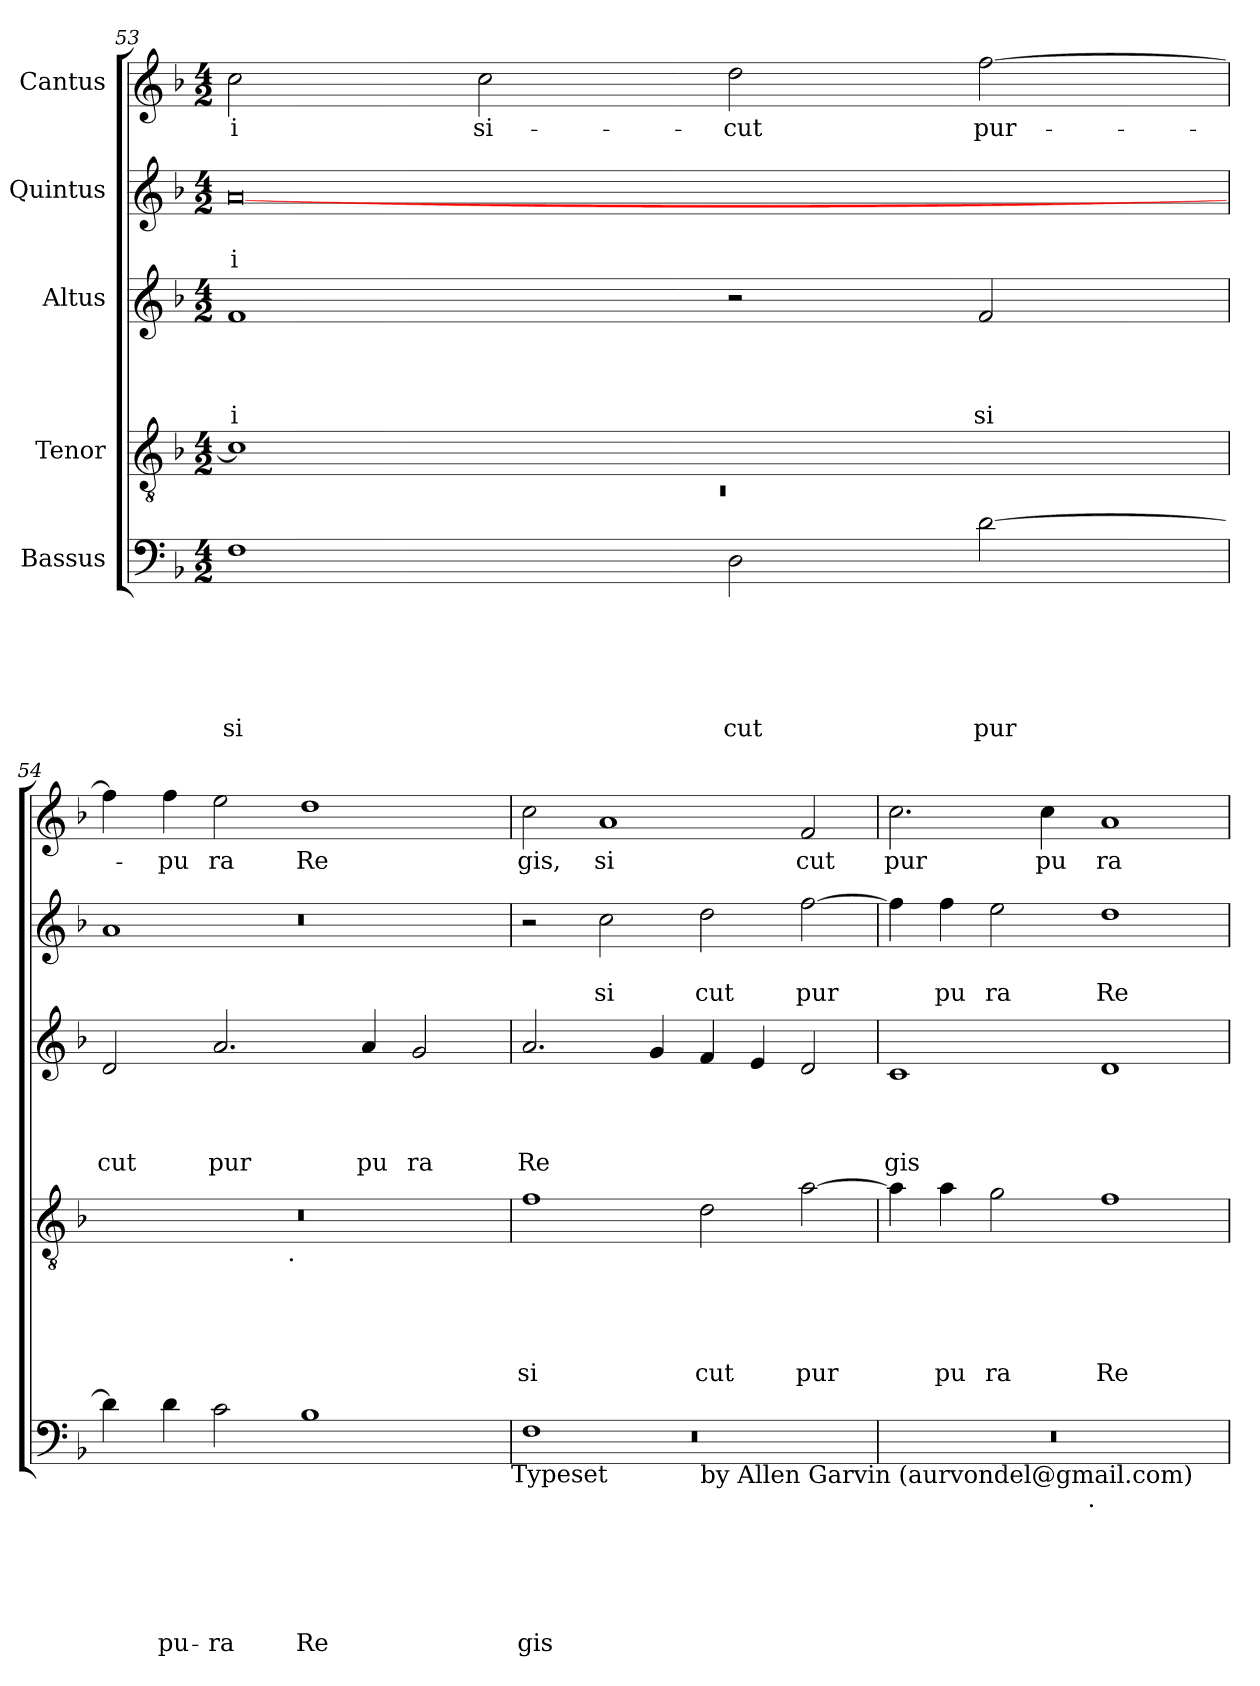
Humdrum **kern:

**kern	**text	**text	**text	**text	**text	**text	**kern	**text	**text	**text	**text	**text	**kern	**text	**text	**text	**text	**kern	**text	**text	**kern	**text
*part5	*part5	*part5	*part5	*part5	*part5	*part5	*part4	*part4	*part4	*part4	*part4	*part4	*part3	*part3	*part3	*part3	*part3	*part2	*part2	*part2	*part1	*part1
*staff5	*staff5	*staff5	*staff5	*staff5	*staff5	*staff5	*staff4	*staff4	*staff4	*staff4	*staff4	*staff4	*staff3	*staff3	*staff3	*staff3	*staff3	*staff2	*staff2	*staff2	*staff1	*staff1
*I"Bassus	*	*	*	*	*	*	*I"Tenor	*	*	*	*	*	*I"Altus	*	*	*	*	*I"Quintus	*	*	*I"Cantus	*
*clefF4	*	*	*	*	*	*	*clefGv2	*	*	*	*	*	*clefG2	*	*	*	*	*clefG2	*	*	*clefG2	*
*k[b-]	*	*	*	*	*	*	*k[b-]	*	*	*	*	*	*k[b-]	*	*	*	*	*k[b-]	*	*	*k[b-]	*
*F:	*	*	*	*	*	*	*F:	*	*	*	*	*	*F:	*	*	*	*	*F:	*	*	*F:	*
*M4/2	*	*	*	*	*	*	*M4/2	*	*	*	*	*	*M4/2	*	*	*	*	*M4/2	*	*	*M4/2	*
=53	=53	=53	=53	=53	=53	=53	=53	=53	=53	=53	=53	=53	=53	=53	=53	=53	=53	=53	=53	=53	=53	=53
*	*	*	*	*	*	*	*^	*	*	*	*	*	*	*	*	*	*	*	*	*	*	*
!	!	!	!	!	!	!LO:LY:b	!	!LO:N:vis=1	!	!	!	!	!	!	!	!	!	!LO:LY:b	!	!	!LO:LY:b:rj	!	!LO:LY:b
1F	.	.	.	.	.	si	1c]	0rC	.	.	.	.	.	1f	.	.	.	i	[<0a	.	i	2cc\	-i
!	!	!	!	!	!	!	!	!	!	!	!	!	!	!	!	!	!	!	!	!	!	!	!LO:LY:b
.	.	.	.	.	.	.	.	.	.	.	.	.	.	.	.	.	.	.	.	.	.	2cc\	si-
!	!	!	!	!	!	!LO:LY:b	!	!	!	!	!	!	!	!	!	!	!	!	!	!	!	!	!LO:LY:b
2D\	.	.	.	.	.	cut	1ryy	.	.	.	.	.	.	2r	.	.	.	.	.	.	.	2dd\	-cut
!	!	!	!	!	!	!LO:LY:b	!	!	!	!	!	!	!	!	!	!	!	!LO:LY:b	!	!	!	!	!LO:LY:b
[<2d\	.	.	.	.	.	pur	.	.	.	.	.	.	.	2f/	.	.	.	si	.	.	.	[<2ff\	pur-
!!LO:LB:g=z
=54	=54	=54	=54	=54	=54	=54	=54	=54	=54	=54	=54	=54	=54	=54	=54	=54	=54	=54	=54	=54	=54	=54	=54
*	*	*	*	*	*	*	*	*	*	*	*	*	*	*	*	*	*	*	*^	*	*	*	*
*	*	*	*	*	*	*	*	*	*	*	*	*	*	*	*	*	*	*	*	*^	*	*	*	*
!	!	!	!	!	!	!	!	!	!	!	!	!	!	!	!	!	!	!LO:LY:b	!	!	!LO:N:vis=1	!	!	!	!
4d\]	.	.	.	.	.	.	0r	2ryy	.	.	.	.	.	2d/	.	.	.	cut	32ryy	1a	0r	.	.	4ff\]	.
.	.	.	.	.	.	.	.	.	.	.	.	.	.	.	.	.	.	.	1ryy	.	.	.	.	.	.
!	!	!	!	!	!	!LO:LY:b	!	!	!	!	!	!	!	!	!	!	!	!	!	!	!	!	!	!	!LO:LY:b
4d\	.	.	.	.	.	pu-	.	.	.	.	.	.	.	.	.	.	.	.	.	.	.	.	.	4ff\	-pu
!	!	!	!	!	!	!LO:LY:b	!	!	!	!	!	!	!	!	!	!	!	!LO:LY:b	!	!	!	!	!	!	!LO:LY:b
2c\	.	.	.	.	.	-ra	.	4...ryy	.	.	.	.	.	2.a/	.	.	.	pur	.	.	.	.	.	2ee\	ra
!	!	!	!	!	!	!	!	!LO:TX:b:t=.	!	!	!	!	!	!	!	!	!	!	!	!	!	!	!	!	!
.	.	.	.	.	.	.	.	1ryy	.	.	.	.	.	.	.	.	.	.	.	.	.	.	.	.	.
!	!	!	!	!	!	!LO:LY:b	!	!	!	!	!	!	!	!	!	!	!	!	!	!	!	!	!	!	!LO:LY:b
1B-	.	.	.	.	.	Re-	.	.	.	.	.	.	.	.	.	.	.	.	.	1ryy	.	.	.	1dd	Re
.	.	.	.	.	.	.	.	.	.	.	.	.	.	.	.	.	.	.	2ryy	.	.	.	.	.	.
!	!	!	!	!	!	!	!	!	!	!	!	!	!	!	!	!	!	!LO:LY:b	!	!	!	!	!	!	!
.	.	.	.	.	.	.	.	.	.	.	.	.	.	4a/	.	.	.	pu	.	.	.	.	.	.	.
!	!	!	!	!	!	!	!	!	!	!	!	!	!	!	!	!	!	!LO:LY:b	!	!	!	!	!	!	!
.	.	.	.	.	.	.	.	.	.	.	.	.	.	2g/	.	.	.	ra	.	.	.	.	.	.	.
.	.	.	.	.	.	.	.	.	.	.	.	.	.	.	.	.	.	.	4...ryy	.	.	.	.	.	.
.	.	.	.	.	.	.	.	32ryy	.	.	.	.	.	.	.	.	.	.	.	.	.	.	.	.	.
!LO:TX:b:t=Typeset	!	!	!	!	!	!	!	!	!	!	!	!	!	!	!	!	!	!	!	!	!	!	!	!	!
=55	=55	=55	=55	=55	=55	=55	=55	=55	=55	=55	=55	=55	=55	=55	=55	=55	=55	=55	=55	=55	=55	=55	=55	=55	=55
*^	*	*	*	*	*	*	*	*	*	*	*	*	*	*	*	*	*	*	*	*	*	*	*	*	*
*	*^	*	*	*	*	*	*	*	*	*	*	*	*	*	*	*	*	*	*	*	*	*	*	*	*	*
!	!	!LO:N:vis=1	!	!	!	!	!	!LO:LY:b	!	!	!	!	!	!	!LO:LY:b	!	!	!	!	!LO:LY:b	!	!	!	!	!	!	!LO:LY:b
*	*	*	*	*	*	*	*	*	*v	*v	*	*	*	*	*	*	*	*	*	*	*v	*v	*v	*	*	*	*
0ryy	1F	0r	.	.	.	.	.	-gis	1f	.	.	.	.	si	2.a/	.	.	.	Re	2r	.	.	2cc\	gis,
!	!	!	!	!	!	!	!	!	!	!	!	!	!	!	!	!	!	!	!	!	!	!LO:LY:b	!	!LO:LY:b
.	.	.	.	.	.	.	.	.	.	.	.	.	.	.	.	.	.	.	.	2cc\	.	si	1a	si
.	.	.	.	.	.	.	.	.	.	.	.	.	.	.	4g/	.	.	.	.	.	.	.	.	.
!	!LO:TX:b:t=by Allen Garvin (aurvondel@gmail.com)	!	!	!	!	!	!	!	!	!	!	!	!	!	!	!	!	!	!	!	!	!	!	!
!	!	!	!	!	!	!	!	!	!	!	!	!	!	!LO:LY:b	!	!	!	!	!	!	!	!LO:LY:b	!	!
.	1ryy	.	.	.	.	.	.	.	2d\	.	.	.	.	cut	4f/	.	.	.	.	2dd\	.	cut	.	.
.	.	.	.	.	.	.	.	.	.	.	.	.	.	.	4e/	.	.	.	.	.	.	.	.	.
!	!	!	!	!	!	!	!	!	!	!	!	!	!	!LO:LY:b	!	!	!	!	!	!	!	!LO:LY:b	!	!LO:LY:b
.	.	.	.	.	.	.	.	.	[>2a\	.	.	.	.	pur	2d/	.	.	.	.	[>2ff\	.	pur	2f/	cut
*v	*v	*v	*	*	*	*	*	*	*	*	*	*	*	*	*	*	*	*	*	*	*	*	*	*
=56	=56	=56	=56	=56	=56	=56	=56	=56	=56	=56	=56	=56	=56	=56	=56	=56	=56	=56	=56	=56	=56	=56
!	!	!	!	!	!	!	!	!	!	!	!	!	!	!	!	!	!LO:LY:b	!	!	!	!	!LO:LY:b
*^	*	*	*	*	*	*	*	*	*	*	*	*	*	*	*	*	*	*	*	*	*	*
0r	2ryy	.	.	.	.	.	.	4a\]	.	.	.	.	.	1c	.	.	.	gis	4ff\]	.	.	2.cc\	pur
!	!	!	!	!	!	!	!	!	!	!	!	!	!LO:LY:b	!	!	!	!	!	!	!	!LO:LY:b	!	!
.	.	.	.	.	.	.	.	4a\	.	.	.	.	pu	.	.	.	.	.	4ff\	.	pu	.	.
!	!	!	!	!	!	!	!	!	!	!	!	!	!LO:LY:b	!	!	!	!	!	!	!	!LO:LY:b	!	!
.	4...ryy	.	.	.	.	.	.	2g\	.	.	.	.	ra	.	.	.	.	.	2ee\	.	ra	.	.
!	!	!	!	!	!	!	!	!	!	!	!	!	!	!	!	!	!	!	!	!	!	!	!LO:LY:b
.	.	.	.	.	.	.	.	.	.	.	.	.	.	.	.	.	.	.	.	.	.	4cc\	pu
!	!LO:TX:b:t=.	!	!	!	!	!	!	!	!	!	!	!	!	!	!	!	!	!	!	!	!	!	!
.	1ryy	.	.	.	.	.	.	.	.	.	.	.	.	.	.	.	.	.	.	.	.	.	.
!	!	!	!	!	!	!	!	!	!	!	!	!	!LO:LY:b	!	!	!	!	!	!	!	!LO:LY:b	!	!LO:LY:b
.	.	.	.	.	.	.	.	1f	.	.	.	.	Re	1d	.	.	.	.	1dd	.	Re	1a	ra
.	32ryy	.	.	.	.	.	.	.	.	.	.	.	.	.	.	.	.	.	.	.	.	.	.
*v	*v	*	*	*	*	*	*	*	*	*	*	*	*	*	*	*	*	*	*	*	*	*	*
=	=	=	=	=	=	=	=	=	=	=	=	=	=	=	=	=	=	=	=	=	=	=
*-	*-	*-	*-	*-	*-	*-	*-	*-	*-	*-	*-	*-	*-	*-	*-	*-	*-	*-	*-	*-	*-	*-
